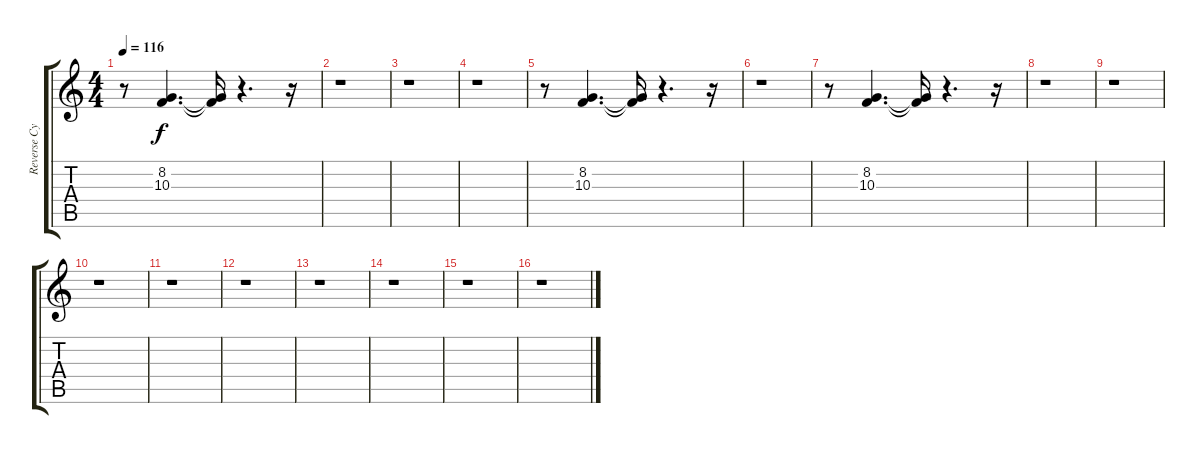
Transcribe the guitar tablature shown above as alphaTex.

\track ("Reverse Cymbal" "Reverse Cy") {instrument reversecymbal}
\staff {score tabs}
\tuning (E4 B3 G3 D3 A2 E2) {hide}
\ts (4 4)
\tempo 116
\clef g2
\ks c
r.8{dy f} (8.2 10.3).4{d} (8.2{t} 10.3{t}).16 r.4{d} r.16 |
r.1 |
r.1 |
r.1 |
r.8 (8.2 10.3).4{d} (8.2{t} 10.3{t}).16 r.4{d} r.16 |
r.1 |
r.8 (8.2 10.3).4{d} (8.2{t} 10.3{t}).16 r.4{d} r.16 |
r.1 |
r.1 |
r.1 |
r.1 |
r.1 |
r.1 |
r.1 |
r.1 |
r.1
